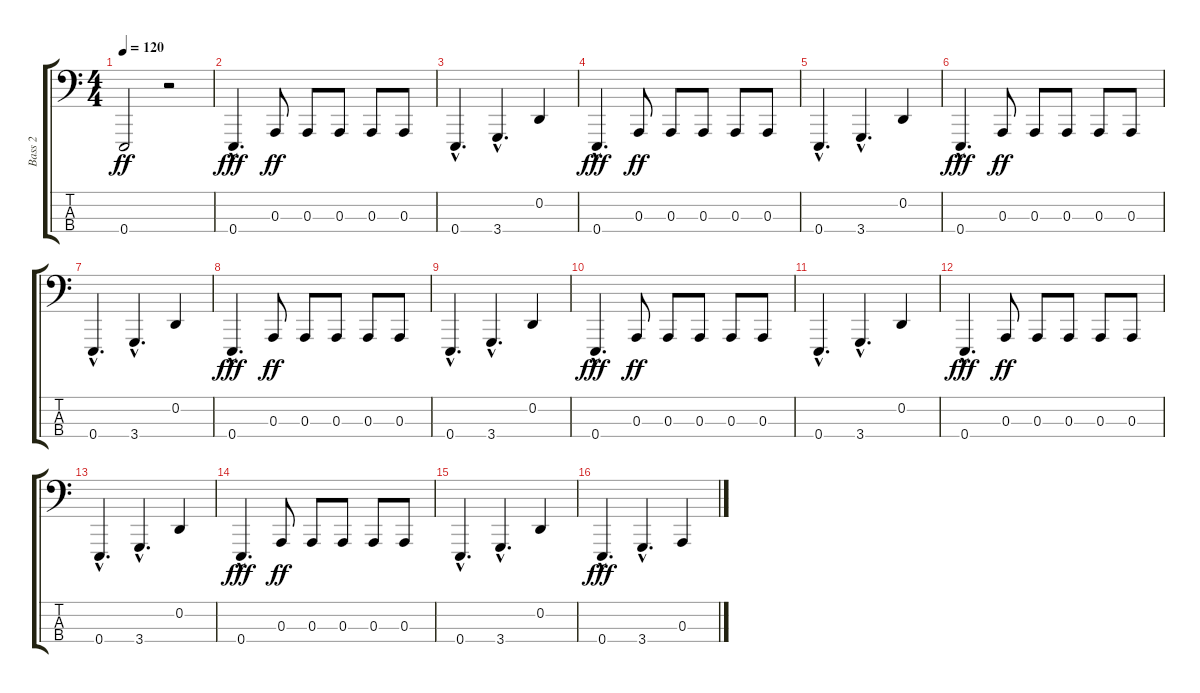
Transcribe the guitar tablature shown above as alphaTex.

\track ("Bass 2" "Bass 2") {instrument synthbrass1}
\staff {score tabs}
\tuning (G2 D2 A1 E1) {hide}
\ts (4 4)
\tempo 120
\clef f4
\ks c
0.4.2{dy ff} r.2 |
0.4{hac}.4{d dy fff} 0.3.8{dy ff} 0.3.8 0.3.8 0.3.8 0.3.8 |
0.4{hac}.4{d} 3.4{hac}.4{d} 0.2.4 |
0.4{hac}.4{d dy fff} 0.3.8{dy ff} 0.3.8 0.3.8 0.3.8 0.3.8 |
0.4{hac}.4{d} 3.4{hac}.4{d} 0.2.4 |
0.4{hac}.4{d dy fff} 0.3.8{dy ff} 0.3.8 0.3.8 0.3.8 0.3.8 |
0.4{hac}.4{d} 3.4{hac}.4{d} 0.2.4 |
0.4{hac}.4{d dy fff} 0.3.8{dy ff} 0.3.8 0.3.8 0.3.8 0.3.8 |
0.4{hac}.4{d} 3.4{hac}.4{d} 0.2.4 |
0.4{hac}.4{d dy fff} 0.3.8{dy ff} 0.3.8 0.3.8 0.3.8 0.3.8 |
0.4{hac}.4{d} 3.4{hac}.4{d} 0.2.4 |
0.4{hac}.4{d dy fff} 0.3.8{dy ff} 0.3.8 0.3.8 0.3.8 0.3.8 |
0.4{hac}.4{d} 3.4{hac}.4{d} 0.2.4 |
0.4{hac}.4{d dy fff} 0.3.8{dy ff} 0.3.8 0.3.8 0.3.8 0.3.8 |
0.4{hac}.4{d} 3.4{hac}.4{d} 0.2.4 |
0.4{hac}.4{d dy fff} 3.4{hac}.4{d} 0.3.4
